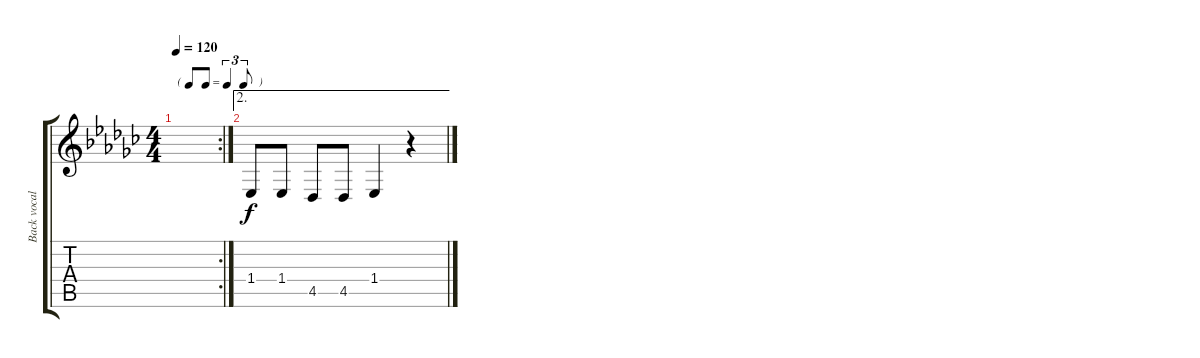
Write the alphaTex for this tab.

\track ("Back vocal" "Back vocal") {instrument altosax}
\staff {score tabs}
\tuning (E4 B3 G3 D3 A2 E2) {hide}
\rc 2
\ts (4 4)
\tf triplet8th
\tempo 120
\clef g2
\ks gb
|
\ae 2
1.4.8 1.4.8 4.5.8 4.5.8 1.4.4 r.4
